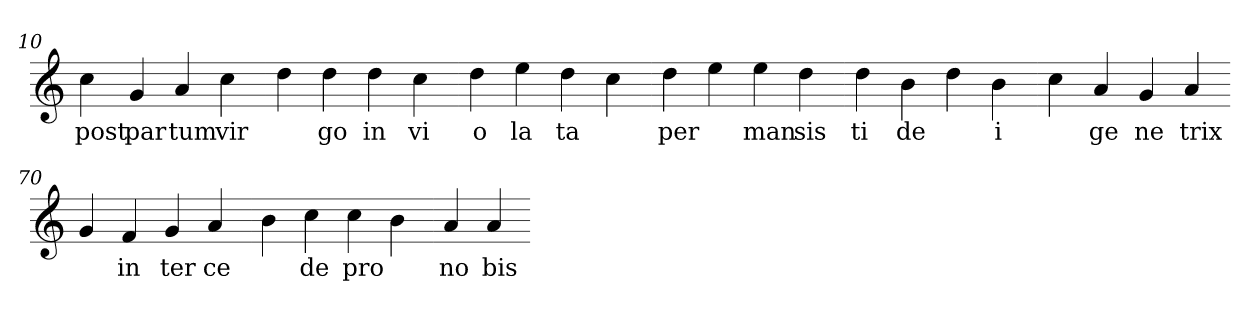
**kern	**text
*part1	*part1
*staff1	*staff1
*clefG2	*
=10.	=10.
4cc	post
4g	par
4a	tum
4cc	vir
=20.-	=20.-
4dd	.
4dd	go
4dd	in
4cc	vi
=30.-	=30.-
4dd	o
4ee	la
4dd	ta
4cc	.
=40.-	=40.-
4dd	per
4ee	.
4ee	man
4dd	sis
=50.-	=50.-
4dd	ti
4b	de
4dd	.
4b	i
=60.-	=60.-
4cc	.
4a	ge
4g	ne
4a	trix
=70.-	=70.-
4g	.
4f	in
4g	ter
4a	ce
=80.-	=80.-
4b	.
4cc	de
4cc	pro
4b	.
=90.-	=90.-
4a	no
4a	bis
=-	=-
*-	*-
